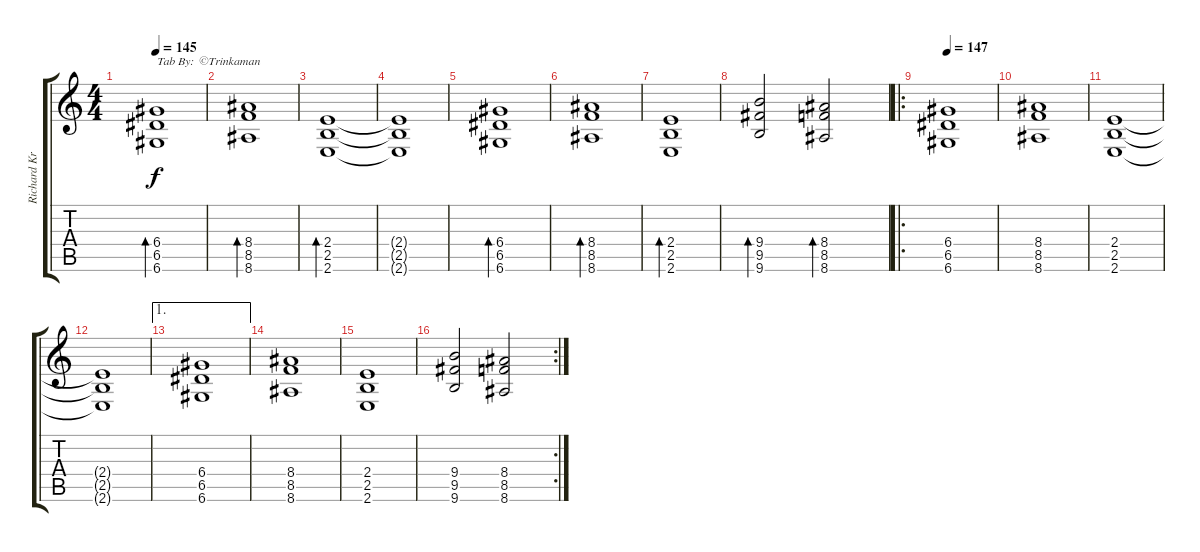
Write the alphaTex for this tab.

\track ("Richard Kruspe (Guitar 1)" "Richard Kr") {instrument overdrivenguitar}
\staff {score tabs}
\tuning (E4 B3 G3 D3 A2 D2) {hide}
\ts (4 4)
\tempo 145
\clef g2
\ks c
(6.4 6.5 6.6).1{bd 240 txt "Tab By:  ©Trinkaman" dy f volume 9 instrument overdrivenguitar} |
(8.4 8.5 8.6).1{bd 240} |
(2.4 2.5 2.6).1{bd 240} |
(2.4{t} 2.5{t} 2.6{t}).1 |
(6.4 6.5 6.6).1{bd 240} |
(8.4 8.5 8.6).1{bd 240} |
(2.4 2.5 2.6).1{bd 240} |
(9.4 9.5 9.6).2{bd 240} (8.4 8.5 8.6).2{bd 240} |
\ro
\tempo 147
(6.4 6.5 6.6).1{volume 14} |
(8.4 8.5 8.6).1 |
(2.4 2.5 2.6).1 |
(2.4{t} 2.5{t} 2.6{t}).1 |
\ae 1
(6.4 6.5 6.6).1 |
(8.4 8.5 8.6).1 |
(2.4 2.5 2.6).1 |
\rc 2
(9.4 9.5 9.6).2 (8.4 8.5 8.6).2
